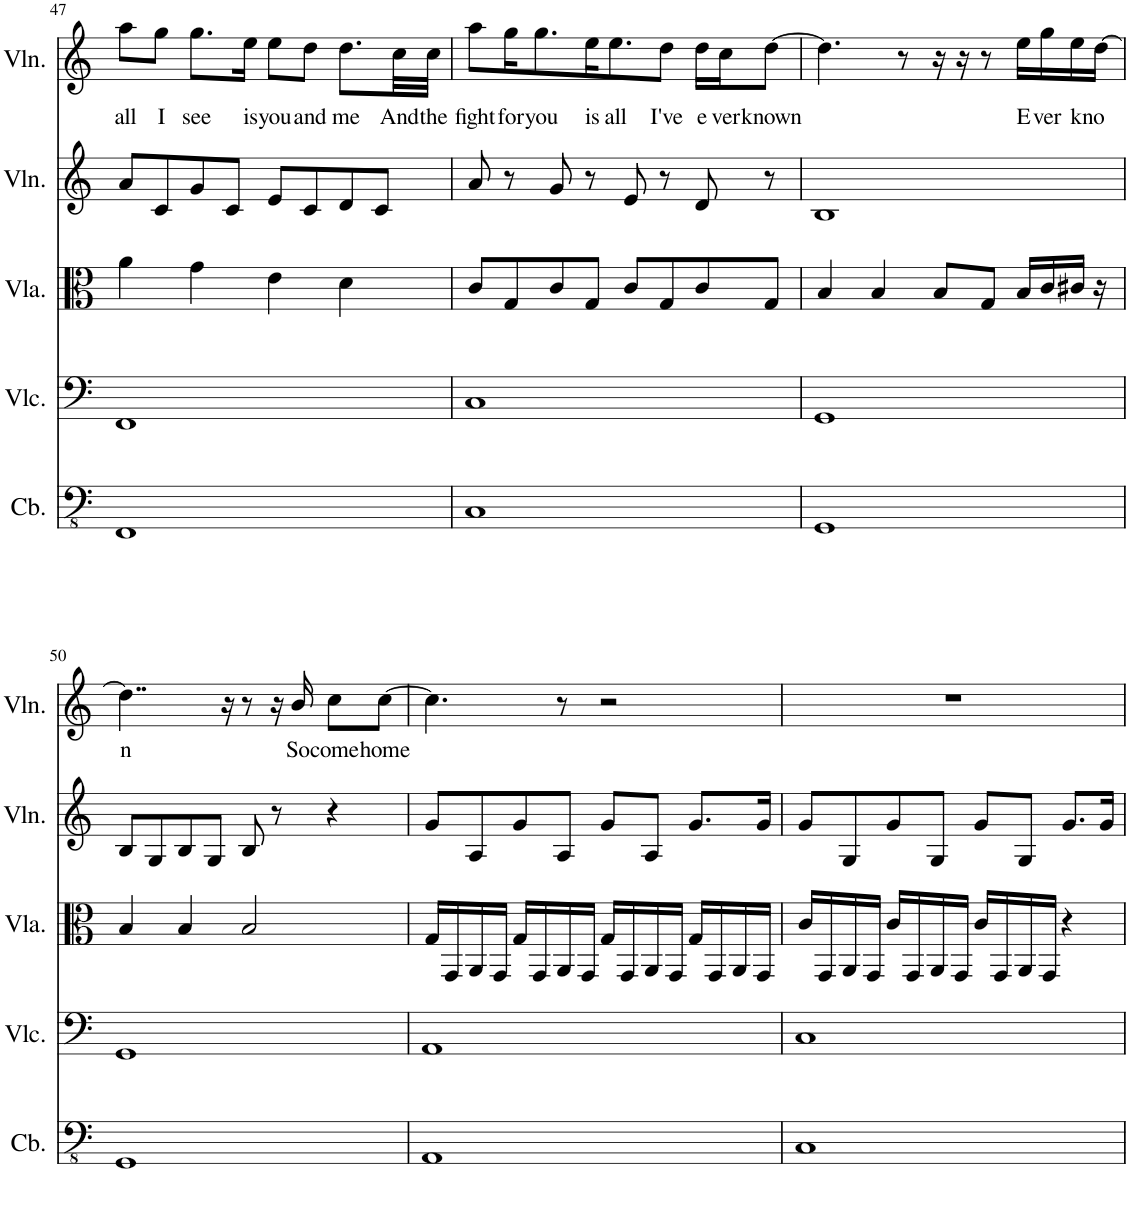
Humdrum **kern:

**kern	**kern	**kern	**kern	**kern	**text
*part5	*part4	*part3	*part2	*part1	*part1
*staff5	*staff4	*staff3	*staff2	*staff1	*staff1
*I"Contrabass	*I"Violoncello	*I"Viola	*I"Violin	*I"Violin	*
*I'Cb.	*I'Vlc.	*I'Vla.	*I'Vln.	*I'Vln.	*
!!LO:PB:g=z
*clefFv4	*clefF4	*clefC3	*clefG2	*clefG2	*
*Trd7c12	*	*	*	*	*
*k[]	*k[]	*k[]	*k[]	*k[]	*
*M4/4	*M4/4	*M4/4	*M4/4	*M4/4	*
=47	=47	=47	=47	=47	=47
!	!	!	!	!	!LO:LY:b
1FFF	1FF	4a\	8a/L	8aa\L	all
!	!	!	!	!	!LO:LY:b
.	.	.	8c/	8gg\J	I
!	!	!	!	!	!LO:LY:b
.	.	4g\	8g/	8.gg\L	see
.	.	.	8c/J	.	.
!	!	!	!	!	!LO:LY:b
.	.	.	.	16ee\Jk	is
!	!	!	!	!	!LO:LY:b
.	.	4e\	8e/L	8ee\L	you
!	!	!	!	!	!LO:LY:b
.	.	.	8c/	8dd\J	and
!	!	!	!	!	!LO:LY:b
.	.	4d\	8d/	8.dd\L	me
.	.	.	8c/J	.	.
!	!	!	!	!	!LO:LY:b
.	.	.	.	32cc\LL	And
!	!	!	!	!	!LO:LY:b
.	.	.	.	32cc\JJJ	the
=48	=48	=48	=48	=48	=48
!	!	!	!	!	!LO:LY:b
1CC	1C	8c/L	8a/	8aa\L	fight
!	!	!	!	!	!LO:LY:b
.	.	8G/	8r	16gg\K	for
!	!	!	!	!	!LO:LY:b
.	.	.	.	8.gg\	you
.	.	8c/	8g/	.	.
!	!	!	!	!	!LO:LY:b
.	.	8G/J	8r	16ee\K	is
!	!	!	!	!	!LO:LY:b
.	.	.	.	8.ee\	all
.	.	8c/L	8e/	.	.
!	!	!	!	!	!LO:LY:b
.	.	8G/	8r	8dd\J	I've
!	!	!	!	!	!LO:LY:b
.	.	8c/	8d/	16dd\LL	e-
!	!	!	!	!	!LO:LY:b
.	.	.	.	16cc\J	-ver
!	!	!	!	!	!LO:LY:b
.	.	8G/J	8r	[8dd\J	known
=49	=49	=49	=49	=49	=49
1GGG	1GG	4B/	1B	4.dd\]	.
.	.	4B/	.	.	.
.	.	.	.	8r	.
.	.	8B/L	.	16r	.
.	.	.	.	16r	.
.	.	8G/J	.	8r	.
!	!	!	!	!	!LO:LY:b
.	.	16B/LL	.	16ee\LL	E-
!	!	!	!	!	!LO:LY:b
.	.	16c/	.	16gg\	-ver
!	!	!	!	!	!LO:LY:b
.	.	16c#X/JJ	.	16ee\	kno
.	.	16r	.	[16dd\JJ	.
!!LO:LB:g=z
=50	=50	=50	=50	=50	=50
!	!	!	!	!	!LO:LY:b
1GGG	1GG	4B/	8B/L	4..dd\]	n
.	.	.	8G/	.	.
.	.	4B/	8B/	.	.
.	.	.	8G/J	.	.
.	.	.	.	16r	.
.	.	2B/	8B/	8r	.
.	.	.	8r	16r	.
!	!	!	!	!	!LO:LY:b
.	.	.	.	16b/	So
!	!	!	!	!	!LO:LY:b
.	.	.	4r	8cc\L	come
!	!	!	!	!	!LO:LY:b
.	.	.	.	[8cc\J	home
=51	=51	=51	=51	=51	=51
1AAA	1AA	16G/LL	8g/L	4.cc\]	.
.	.	16GG/	.	.	.
.	.	16AA/	8A/	.	.
.	.	16GG/JJ	.	.	.
.	.	16G/LL	8g/	.	.
.	.	16GG/	.	.	.
.	.	16AA/	8A/J	8r	.
.	.	16GG/JJ	.	.	.
.	.	16G/LL	8g/L	2r	.
.	.	16GG/	.	.	.
.	.	16AA/	8A/J	.	.
.	.	16GG/JJ	.	.	.
.	.	16G/LL	8.g/L	.	.
.	.	16GG/	.	.	.
.	.	16AA/	.	.	.
.	.	16GG/JJ	16g/Jk	.	.
=52	=52	=52	=52	=52	=52
1CC	1C	16c/LL	8g/L	1r	.
.	.	16GG/	.	.	.
.	.	16AA/	8G/	.	.
.	.	16GG/JJ	.	.	.
.	.	16c/LL	8g/	.	.
.	.	16GG/	.	.	.
.	.	16AA/	8G/J	.	.
.	.	16GG/JJ	.	.	.
.	.	16c/LL	8g/L	.	.
.	.	16GG/	.	.	.
.	.	16AA/	8G/J	.	.
.	.	16GG/JJ	.	.	.
.	.	4r	8.g/L	.	.
.	.	.	16g/Jk	.	.
=	=	=	=	=	=
*-	*-	*-	*-	*-	*-
